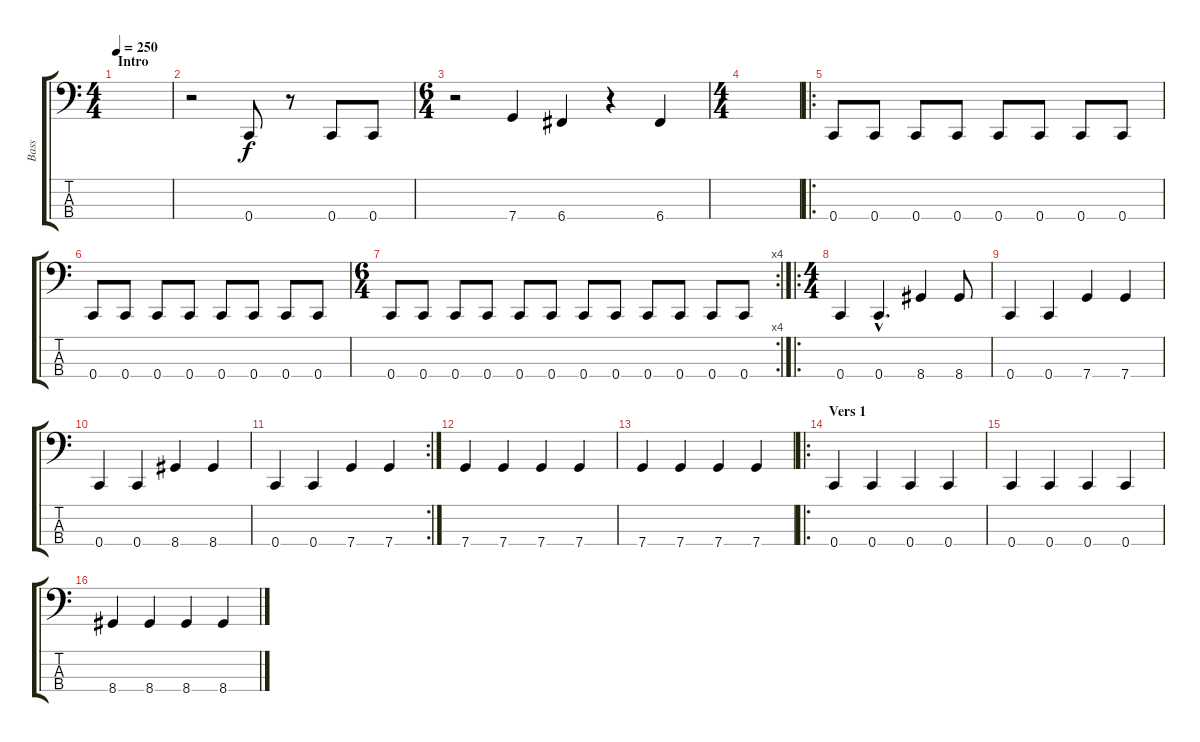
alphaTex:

\track ("Bass" "Bass") {instrument electricbassfinger}
\staff {score tabs}
\tuning (Eb2 Bb1 F1 C1) {hide}
\ts (4 4)
\section ("" "Intro")
\tempo 250
\clef f4
\ks c
|
r.2 0.4.8 r.8 0.4.8 0.4.8 |
\ts (6 4)
r.2 7.4.4 6.4.4 r.4 6.4.4 |
\ts (4 4)
|
\ro
0.4.8 0.4.8 0.4.8 0.4.8 0.4.8 0.4.8 0.4.8 0.4.8 |
0.4.8 0.4.8 0.4.8 0.4.8 0.4.8 0.4.8 0.4.8 0.4.8 |
\rc 4
\ts (6 4)
0.4.8 0.4.8 0.4.8 0.4.8 0.4.8 0.4.8 0.4.8 0.4.8 0.4.8 0.4.8 0.4.8 0.4.8 |
\ro
\ts (4 4)
0.4.4 0.4{hac}.4{d} 8.4.4 8.4.8 |
0.4.4 0.4.4 7.4.4 7.4.4 |
0.4.4 0.4.4 8.4.4 8.4.4 |
\rc 2
0.4.4 0.4.4 7.4.4 7.4.4 |
7.4.4 7.4.4 7.4.4 7.4.4 |
7.4.4 7.4.4 7.4.4 7.4.4 |
\ro
\section ("" "Vers 1")
0.4.4 0.4.4 0.4.4 0.4.4 |
0.4.4 0.4.4 0.4.4 0.4.4 |
8.4.4 8.4.4 8.4.4 8.4.4
